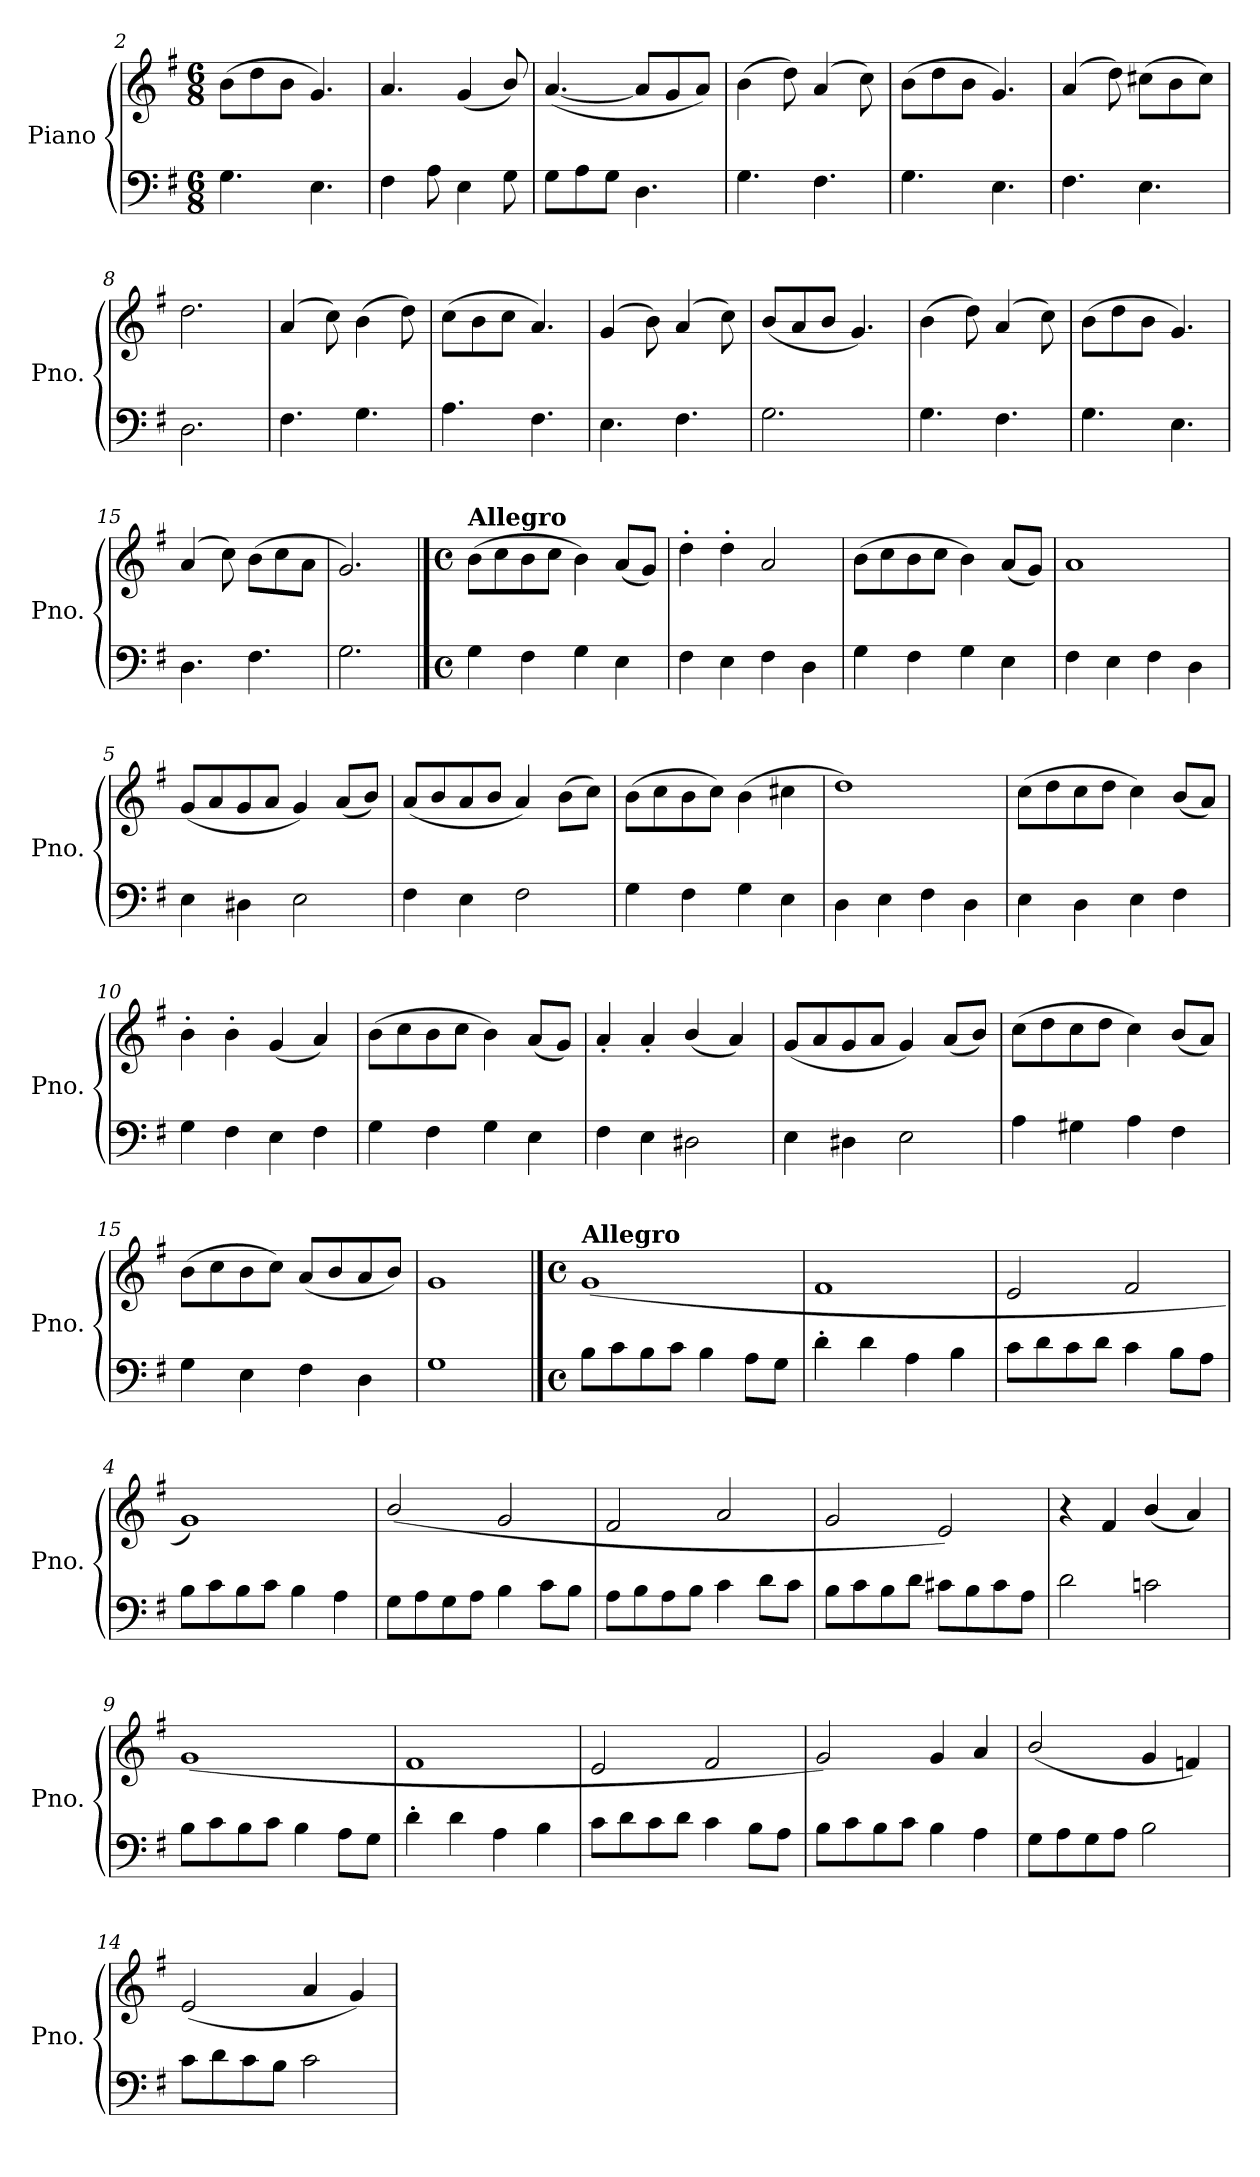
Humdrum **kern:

**kern	**kern
*part1	*part1
*staff2	*staff1
*I"Piano	*
*I'Pno.	*
*clefF4	*clefG2
*k[f#]	*k[f#]
*M6/8	*M6/8
=2	=2
4.G\	(>8b\L
.	8dd\
.	8b\J
4.E\	4.g/)
=3	=3
4F#\	4.a/
8A\	.
4E\	(<4g/
8G\	8b/)
=4	=4
8G\L	(<[4.a/
8A\	.
8G\J	.
4.D\	8a/L]
.	8g/
.	8a/J)
=5	=5
4.G\	(>4b\
.	8dd\)
4.F#\	(>4a/
.	8cc\)
!!LO:LB:g=z
=6	=6
4.G\	(>8b\L
.	8dd\
.	8b\J
4.E\	4.g/)
=7	=7
4.F#\	(>4a/
.	8dd\)
4.E\	(>8cc#X\L
.	8b\
.	8cc#\J)
=8	=8
2.D\	2.dd\
=9	=9
4.F#\	(>4a/
.	8cc\)
4.G\	(>4b\
.	8dd\)
=10	=10
4.A\	(>8cc\L
.	8b\
.	8cc\J
4.F#\	4.a/)
=11	=11
4.E\	(>4g/
.	8b\)
4.F#\	(>4a/
.	8cc\)
!!LO:LB:g=z
=12	=12
2.G\	(<8b/L
.	8a/
.	8b/J
.	4.g/)
=13	=13
4.G\	(>4b\
.	8dd\)
4.F#\	(>4a/
.	8cc\)
=14	=14
4.G\	(>8b\L
.	8dd\
.	8b\J
4.E\	4.g/)
=15	=15
4.D\	(>4a/
.	8cc\)
4.F#\	(>8b\L
.	8cc\
.	8a\J
=16	=16
2.G\	2.g/)
!!LO:LB:g=z
==1	==1
*M4/4	*M4/4
*met(c)	*met(c)
!	!LO:TX:a:B:t=Allegro
4G\	(>8b\L
.	8cc\
4F#\	8b\
.	8cc\J
4G\	4b\)
4E\	(<8a/L
.	8g/J)
=2	=2
4F#\	4dd'\
4E\	4dd'\
4F#\	2a/
4D\	.
=3	=3
4G\	(>8b\L
.	8cc\
4F#\	8b\
.	8cc\J
4G\	4b\)
4E\	(<8a/L
.	8g/J)
=4	=4
4F#\	1a
4E\	.
4F#\	.
4D\	.
!!LO:LB:g=z
=5	=5
4E\	(<8g/L
.	8a/
4D#X\	8g/
.	8a/J
2E\	4g/)
.	(<8a/L
.	8b/J)
=6	=6
4F#\	(<8a/L
.	8b/
4E\	8a/
.	8b/J
2F#\	4a/)
.	(>8b\L
.	8cc\J)
=7	=7
4G\	(>8b\L
.	8cc\
4F#\	8b\
.	8cc\J)
4G\	(>4b\
4E\	4cc#X\
=8	=8
4D\	1dd)
4E\	.
4F#\	.
4D\	.
!!LO:LB:g=z
=9	=9
4E\	(>8cc\L
.	8dd\
4D\	8cc\
.	8dd\J
4E\	4cc\)
4F#\	(<8b/L
.	8a/J)
=10	=10
4G\	4b'\
4F#\	4b'\
4E\	(<4g/
4F#\	4a/)
=11	=11
4G\	(>8b\L
.	8cc\
4F#\	8b\
.	8cc\J
4G\	4b\)
4E\	(<8a/L
.	8g/J)
=12	=12
4F#\	4a'/
4E\	4a'/
2D#X\	(<4b/
.	4a/)
!!LO:PB:g=z
=13	=13
4E\	(<8g/L
.	8a/
4D#X\	8g/
.	8a/J
2E\	4g/)
.	(<8a/L
.	8b/J)
=14	=14
4A\	(>8cc\L
.	8dd\
4G#X\	8cc\
.	8dd\J
4A\	4cc\)
4F#\	(<8b/L
.	8a/J)
=15	=15
4G\	(>8b\L
.	8cc\
4E\	8b\
.	8cc\J)
4F#\	(<8a/L
.	8b/
4D\	8a/
.	8b/J)
=16	=16
1G	1g
!!LO:LB:g=z
==1	==1
*M4/4	*M4/4
*met(c)	*met(c)
!	!LO:TX:a:B:t=Allegro
8B\L	(>1g
8c\	.
8B\	.
8c\J	.
4B\	.
8A\L	.
8G\J	.
=2	=2
4d'\	1f#
4d\	.
4A\	.
4B\	.
=3	=3
8c\L	2e/
8d\	.
8c\	.
8d\J	.
4c\	2f#/
8B\L	.
8A\J	.
!!LO:LB:g=z
=4	=4
8B\L	1g)
8c\	.
8B\	.
8c\J	.
4B\	.
4A\	.
=5	=5
8G\L	(<2b/
8A\	.
8G\	.
8A\J	.
4B\	2g/
8c\L	.
8B\J	.
=6	=6
8A\L	2f#/
8B\	.
8A\	.
8B\J	.
4c\	2a/
8d\L	.
8c\J	.
!!LO:LB:g=z
=7	=7
8B\L	2g/
8c\	.
8B\	.
8d\J	.
8c#X\L	2e/)
8B\	.
8c#\	.
8A\J	.
=8	=8
2d\	4r
.	4f#/
2cn\	(<4b/
.	4a/)
=9	=9
8B\L	(>1g
8c\	.
8B\	.
8c\J	.
4B\	.
8A\L	.
8G\J	.
=10	=10
4d'\	1f#
4d\	.
4A\	.
4B\	.
!!LO:LB:g=z
=11	=11
8c\L	2e/
8d\	.
8c\	.
8d\J	.
4c\	2f#/
8B\L	.
8A\J	.
=12	=12
8B\L	2g/)
8c\	.
8B\	.
8c\J	.
4B\	4g/
4A\	4a/
=13	=13
8G\L	(<2b/
8A\	.
8G\	.
8A\J	.
2B\	4g/
.	4fn/)
!!LO:LB:g=z
=14	=14
8c\L	(<2e/
8d\	.
8c\	.
8B\J	.
2c\	4a/
.	4g/)
=	=
*-	*-
